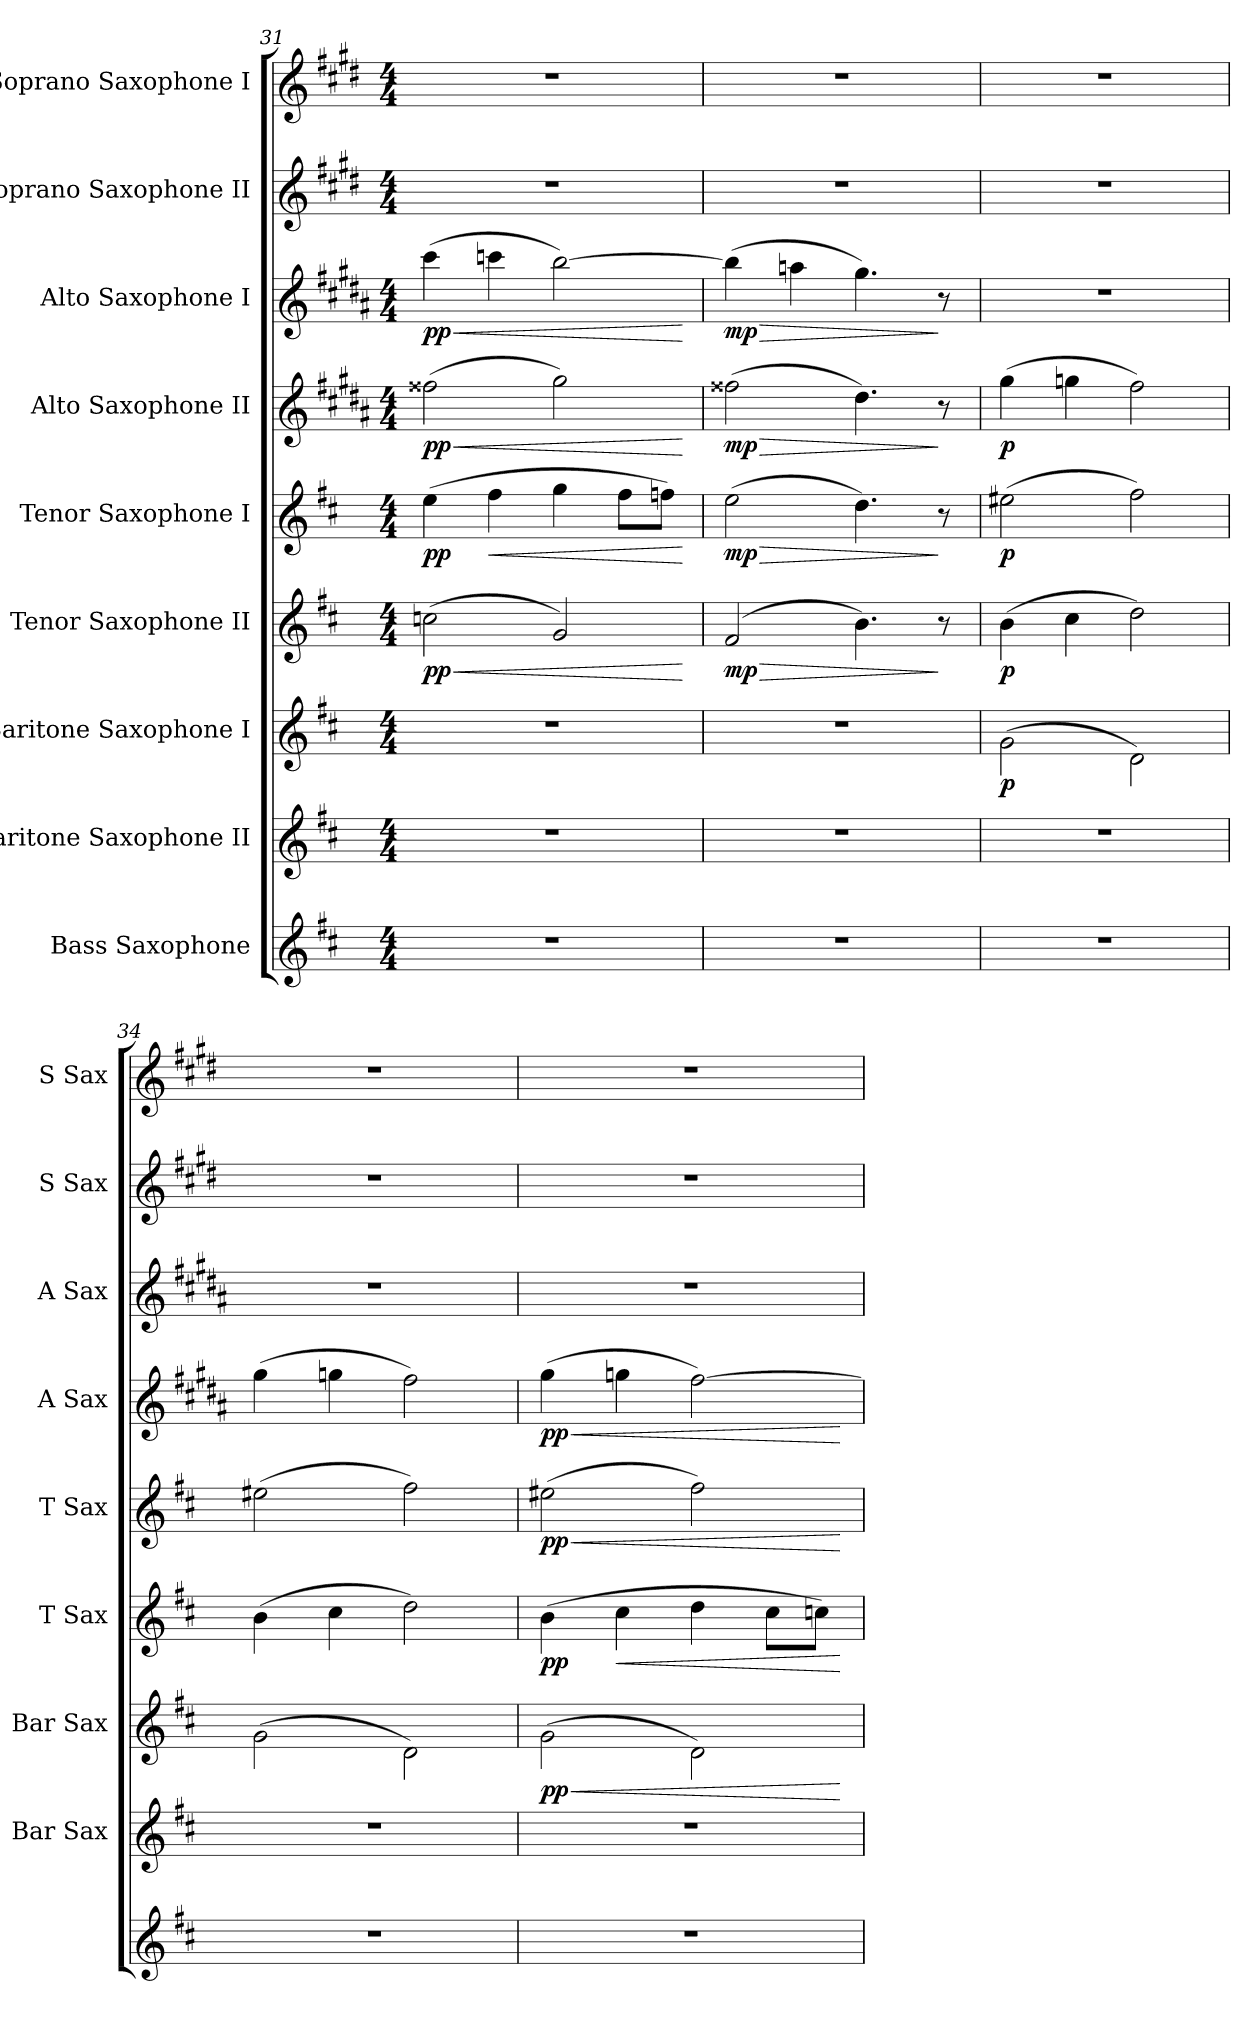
**kern	**kern	**kern	**dynam	**kern	**dynam	**kern	**dynam	**kern	**dynam	**kern	**dynam	**kern	**kern
*part9	*part8	*part7	*part7	*part6	*part6	*part5	*part5	*part4	*part4	*part3	*part3	*part2	*part1
*staff9	*staff8	*staff7	*staff7	*staff6	*staff6	*staff5	*staff5	*staff4	*staff4	*staff3	*staff3	*staff2	*staff1
*I"Bass Saxophone	*I"Baritone Saxophone II	*I"Baritone Saxophone I	*	*I"Tenor Saxophone II	*	*I"Tenor Saxophone I	*	*I"Alto Saxophone II	*	*I"Alto Saxophone I	*	*I"Soprano Saxophone II	*I"Soprano Saxophone I
*	*I'Bar Sax	*I'Bar Sax	*	*I'T Sax	*	*I'T Sax	*	*I'A Sax	*	*I'A Sax	*	*I'S Sax	*I'S Sax
*clefG2	*clefG2	*clefG2	*	*clefG2	*	*clefG2	*	*clefG2	*	*clefG2	*	*clefG2	*clefG2
*ITrd15c26	*ITrd12c21	*ITrd12c21	*	*ITrd8c14	*	*ITrd8c14	*	*ITrd5c9	*	*ITrd5c9	*	*ITrd1c2	*ITrd1c2
*k[f#c#]	*k[f#c#]	*k[f#c#]	*	*k[f#c#]	*	*k[f#c#]	*	*k[f#c#]	*	*k[f#c#]	*	*k[f#c#]	*k[f#c#]
*M4/4	*M4/4	*M4/4	*	*M4/4	*	*M4/4	*	*M4/4	*	*M4/4	*	*M4/4	*M4/4
=31	=31	=31	=31	=31	=31	=31	=31	=31	=31	=31	=31	=31	=31
!	!	!	!	!	!LO:HP:b	!	!	!	!LO:HP:b	!	!LO:HP:b	!	!
!	!	!	!	!	!LO:DY:n=1:b	!	!LO:DY:b	!	!LO:DY:n=1:b	!	!LO:DY:n=1:b	!	!
1r	1r	1r	.	(>2cn\	< pp	(>4e\	pp	(>2a#X\	< pp	(>4ee\	< pp	1r	1r
!	!	!	!	!	!	!	!LO:HP:b	!	!	!	!	!	!
.	.	.	.	.	.	4f#\	<	.	.	4ee-X\	.	.	.
.	.	.	.	2G/)	.	4g\	.	2b\)	.	[2dd\)	.	.	.
.	.	.	.	.	.	8f#\L	.	.	.	.	.	.	.
.	.	.	.	.	.	8fn\J)	.	.	.	.	.	.	.
.	.	.	.	.	[	.	[	.	[	.	[	.	.
=32	=32	=32	=32	=32	=32	=32	=32	=32	=32	=32	=32	=32	=32
!	!	!	!	!	!LO:HP:b	!	!LO:HP:b	!	!LO:HP:b	!	!LO:HP:b	!	!
!	!	!	!	!	!LO:DY:n=1:b	!	!LO:DY:n=1:b	!	!LO:DY:n=1:b	!	!LO:DY:n=1:b	!	!
1r	1r	1r	.	(>2F#/	> mp	(>2e\	> mp	(>2a#X\	> mp	(>4dd\]	> mp	1r	1r
.	.	.	.	.	.	.	.	.	.	4ccn\	.	.	.
.	.	.	.	4.B\)	.	4.d\)	.	4.f#\)	.	4.b\)	.	.	.
.	.	.	.	8r	]	8r	]	8r	]	8r	]	.	.
=33	=33	=33	=33	=33	=33	=33	=33	=33	=33	=33	=33	=33	=33
!	!	!	!LO:DY:b	!	!LO:DY:b	!	!LO:DY:b	!	!LO:DY:b	!	!	!	!
1r	1r	(>2G\	p	(>4B\	p	(>2e#X\	p	(>4b\	p	1r	.	1r	1r
.	.	.	.	4c#\	.	.	.	4b-X\	.	.	.	.	.
.	.	2D\)	.	2d\)	.	2f#\)	.	2a\)	.	.	.	.	.
!!LO:PB:g=z
=34	=34	=34	=34	=34	=34	=34	=34	=34	=34	=34	=34	=34	=34
1r	1r	(>2G\	.	(>4B\	.	(>2e#X\	.	(>4b\	.	1r	.	1r	1r
.	.	.	.	4c#\	.	.	.	4b-X\	.	.	.	.	.
.	.	2D\)	.	2d\)	.	2f#\)	.	2a\)	.	.	.	.	.
=35	=35	=35	=35	=35	=35	=35	=35	=35	=35	=35	=35	=35	=35
!	!	!	!LO:HP:b	!	!	!	!LO:HP:b	!	!LO:HP:b	!	!	!	!
!	!	!	!LO:DY:n=1:b	!	!LO:DY:b	!	!LO:DY:n=1:b	!	!LO:DY:n=1:b	!	!	!	!
1r	1r	(>2G\	< pp	(>4B\	pp	(>2e#X\	< pp	(>4b\	< pp	1r	.	1r	1r
!	!	!	!	!	!LO:HP:b	!	!	!	!	!	!	!	!
.	.	.	.	4c#\	<	.	.	4b-X\	.	.	.	.	.
.	.	2D\)	.	4d\	.	2f#\)	.	[2a\)	.	.	.	.	.
.	.	.	.	8c#\L	.	.	.	.	.	.	.	.	.
.	.	.	.	8cn\J)	.	.	.	.	.	.	.	.	.
.	.	.	[	.	[	.	[	.	[	.	.	.	.
=	=	=	=	=	=	=	=	=	=	=	=	=	=
*-	*-	*-	*-	*-	*-	*-	*-	*-	*-	*-	*-	*-	*-
